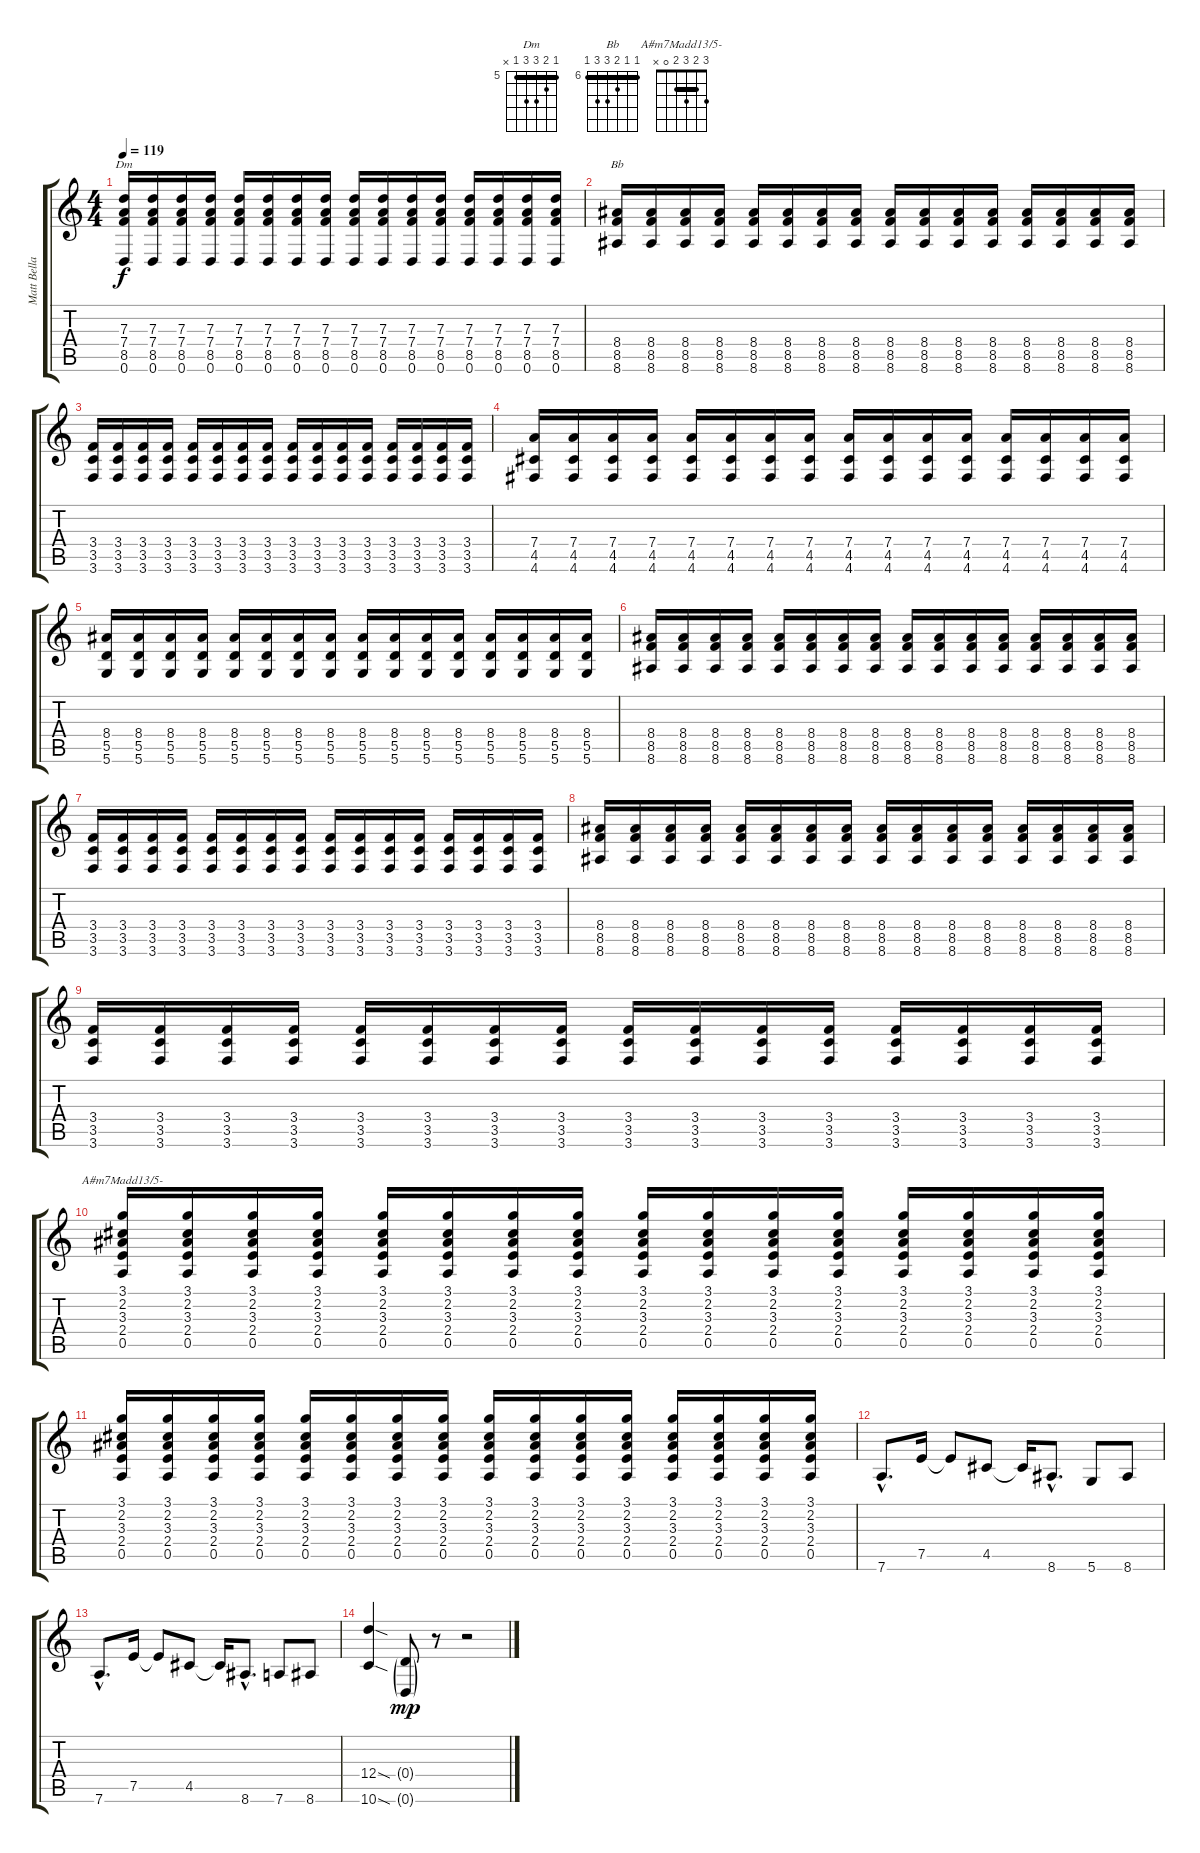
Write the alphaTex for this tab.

\track ("Matt Bellamy Guitar" "Matt Bella") {instrument distortionguitar}
\staff {score tabs}
\tuning (E4 B3 G3 D3 A2 D2) {hide}
\chord ("Dm" 5 6 7 7 5 x) {firstfret 5 barre 5}
\chord ("Bb" 6 6 7 8 8 6) {firstfret 6 barre 6}
\chord ("A#m7Madd13/5-" 3 2 3 2 0 x) {barre 2}
\ts (4 4)
\tempo 119
\clef g2
\ks c
(7.3 7.4 8.5 0.6).16{ch "Dm" dy f} (7.3 7.4 8.5 0.6).16 (7.3 7.4 8.5 0.6).16 (7.3 7.4 8.5 0.6).16 (7.3 7.4 8.5 0.6).16 (7.3 7.4 8.5 0.6).16 (7.3 7.4 8.5 0.6).16 (7.3 7.4 8.5 0.6).16 (7.3 7.4 8.5 0.6).16 (7.3 7.4 8.5 0.6).16 (7.3 7.4 8.5 0.6).16 (7.3 7.4 8.5 0.6).16 (7.3 7.4 8.5 0.6).16 (7.3 7.4 8.5 0.6).16 (7.3 7.4 8.5 0.6).16 (7.3 7.4 8.5 0.6).16 |
(8.4 8.5 8.6).16{ch "Bb"} (8.4 8.5 8.6).16 (8.4 8.5 8.6).16 (8.4 8.5 8.6).16 (8.4 8.5 8.6).16 (8.4 8.5 8.6).16 (8.4 8.5 8.6).16 (8.4 8.5 8.6).16 (8.4 8.5 8.6).16 (8.4 8.5 8.6).16 (8.4 8.5 8.6).16 (8.4 8.5 8.6).16 (8.4 8.5 8.6).16 (8.4 8.5 8.6).16 (8.4 8.5 8.6).16 (8.4 8.5 8.6).16 |
(3.4 3.5 3.6).16 (3.4 3.5 3.6).16 (3.4 3.5 3.6).16 (3.4 3.5 3.6).16 (3.4 3.5 3.6).16 (3.4 3.5 3.6).16 (3.4 3.5 3.6).16 (3.4 3.5 3.6).16 (3.4 3.5 3.6).16 (3.4 3.5 3.6).16 (3.4 3.5 3.6).16 (3.4 3.5 3.6).16 (3.4 3.5 3.6).16 (3.4 3.5 3.6).16 (3.4 3.5 3.6).16 (3.4 3.5 3.6).16 |
(7.4 4.5 4.6).16 (7.4 4.5 4.6).16 (7.4 4.5 4.6).16 (7.4 4.5 4.6).16 (7.4 4.5 4.6).16 (7.4 4.5 4.6).16 (7.4 4.5 4.6).16 (7.4 4.5 4.6).16 (7.4 4.5 4.6).16 (7.4 4.5 4.6).16 (7.4 4.5 4.6).16 (7.4 4.5 4.6).16 (7.4 4.5 4.6).16 (7.4 4.5 4.6).16 (7.4 4.5 4.6).16 (7.4 4.5 4.6).16 |
(8.4 5.5 5.6).16 (8.4 5.5 5.6).16 (8.4 5.5 5.6).16 (8.4 5.5 5.6).16 (8.4 5.5 5.6).16 (8.4 5.5 5.6).16 (8.4 5.5 5.6).16 (8.4 5.5 5.6).16 (8.4 5.5 5.6).16 (8.4 5.5 5.6).16 (8.4 5.5 5.6).16 (8.4 5.5 5.6).16 (8.4 5.5 5.6).16 (8.4 5.5 5.6).16 (8.4 5.5 5.6).16 (8.4 5.5 5.6).16 |
(8.4 8.5 8.6).16 (8.4 8.5 8.6).16 (8.4 8.5 8.6).16 (8.4 8.5 8.6).16 (8.4 8.5 8.6).16 (8.4 8.5 8.6).16 (8.4 8.5 8.6).16 (8.4 8.5 8.6).16 (8.4 8.5 8.6).16 (8.4 8.5 8.6).16 (8.4 8.5 8.6).16 (8.4 8.5 8.6).16 (8.4 8.5 8.6).16 (8.4 8.5 8.6).16 (8.4 8.5 8.6).16 (8.4 8.5 8.6).16 |
(3.4 3.5 3.6).16 (3.4 3.5 3.6).16 (3.4 3.5 3.6).16 (3.4 3.5 3.6).16 (3.4 3.5 3.6).16 (3.4 3.5 3.6).16 (3.4 3.5 3.6).16 (3.4 3.5 3.6).16 (3.4 3.5 3.6).16 (3.4 3.5 3.6).16 (3.4 3.5 3.6).16 (3.4 3.5 3.6).16 (3.4 3.5 3.6).16 (3.4 3.5 3.6).16 (3.4 3.5 3.6).16 (3.4 3.5 3.6).16 |
(8.4 8.5 8.6).16 (8.4 8.5 8.6).16 (8.4 8.5 8.6).16 (8.4 8.5 8.6).16 (8.4 8.5 8.6).16 (8.4 8.5 8.6).16 (8.4 8.5 8.6).16 (8.4 8.5 8.6).16 (8.4 8.5 8.6).16 (8.4 8.5 8.6).16 (8.4 8.5 8.6).16 (8.4 8.5 8.6).16 (8.4 8.5 8.6).16 (8.4 8.5 8.6).16 (8.4 8.5 8.6).16 (8.4 8.5 8.6).16 |
(3.4 3.5 3.6).16 (3.4 3.5 3.6).16 (3.4 3.5 3.6).16 (3.4 3.5 3.6).16 (3.4 3.5 3.6).16 (3.4 3.5 3.6).16 (3.4 3.5 3.6).16 (3.4 3.5 3.6).16 (3.4 3.5 3.6).16 (3.4 3.5 3.6).16 (3.4 3.5 3.6).16 (3.4 3.5 3.6).16 (3.4 3.5 3.6).16 (3.4 3.5 3.6).16 (3.4 3.5 3.6).16 (3.4 3.5 3.6).16 |
(3.1 2.2 3.3 2.4 0.5).16{ch "A#m7Madd13/5-"} (3.1 2.2 3.3 2.4 0.5).16 (3.1 2.2 3.3 2.4 0.5).16 (3.1 2.2 3.3 2.4 0.5).16 (3.1 2.2 3.3 2.4 0.5).16 (3.1 2.2 3.3 2.4 0.5).16 (3.1 2.2 3.3 2.4 0.5).16 (3.1 2.2 3.3 2.4 0.5).16 (3.1 2.2 3.3 2.4 0.5).16 (3.1 2.2 3.3 2.4 0.5).16 (3.1 2.2 3.3 2.4 0.5).16 (3.1 2.2 3.3 2.4 0.5).16 (3.1 2.2 3.3 2.4 0.5).16 (3.1 2.2 3.3 2.4 0.5).16 (3.1 2.2 3.3 2.4 0.5).16 (3.1 2.2 3.3 2.4 0.5).16 |
(3.1 2.2 3.3 2.4 0.5).16 (3.1 2.2 3.3 2.4 0.5).16 (3.1 2.2 3.3 2.4 0.5).16 (3.1 2.2 3.3 2.4 0.5).16 (3.1 2.2 3.3 2.4 0.5).16 (3.1 2.2 3.3 2.4 0.5).16 (3.1 2.2 3.3 2.4 0.5).16 (3.1 2.2 3.3 2.4 0.5).16 (3.1 2.2 3.3 2.4 0.5).16 (3.1 2.2 3.3 2.4 0.5).16 (3.1 2.2 3.3 2.4 0.5).16 (3.1 2.2 3.3 2.4 0.5).16 (3.1 2.2 3.3 2.4 0.5).16 (3.1 2.2 3.3 2.4 0.5).16 (3.1 2.2 3.3 2.4 0.5).16 (3.1 2.2 3.3 2.4 0.5).16 |
7.6{hac}.8{d} 7.5.16 7.5{t}.8 4.5.8 4.5{t}.16 8.6{hac}.8{d} 5.6.8 8.6.8 |
7.6{hac}.8{d} 7.5.16 7.5{t}.8 4.5.8 4.5{t}.16 8.6{hac}.8{d} 7.6.8 8.6.8 |
(12.4{sod} 10.6{sod}).4 (0.4{g} 0.6{g}).8{dy mp} r.8 r.2
